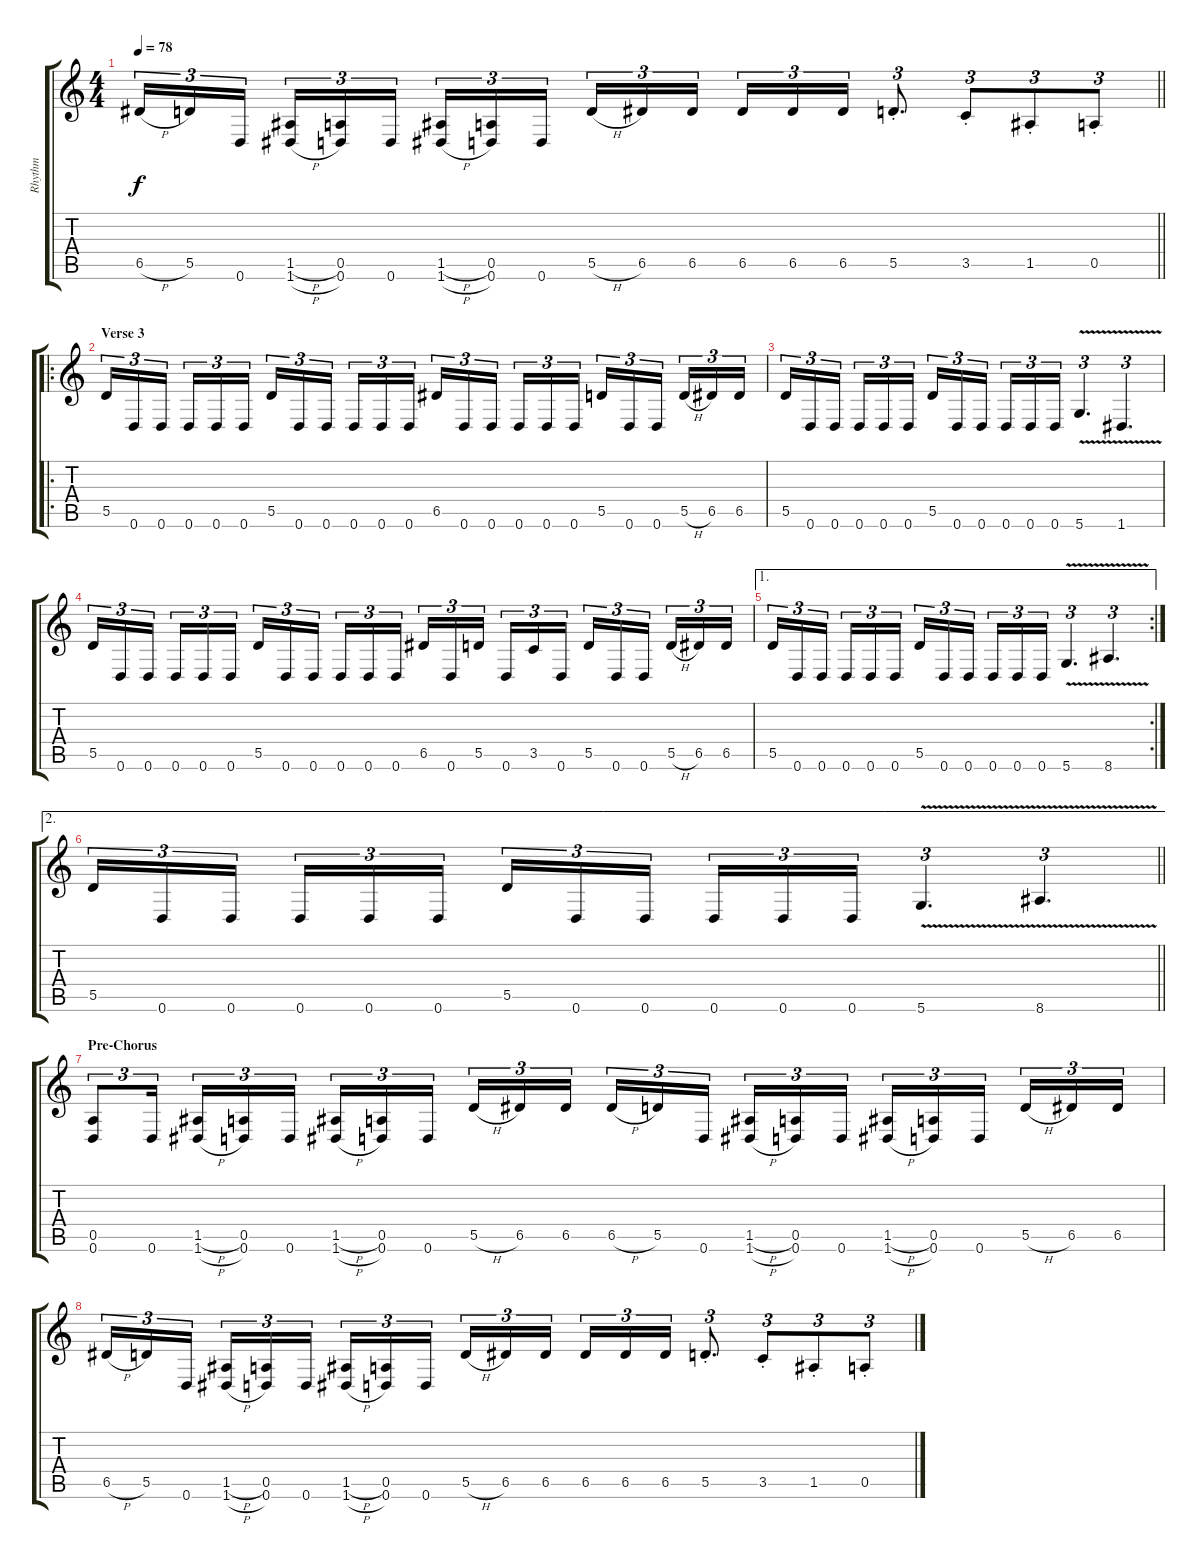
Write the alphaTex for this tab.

\track ("Rhythm" "Rhythm") {instrument distortionguitar}
\staff {score tabs}
\tuning (E4 B3 G3 D3 A2 D2) {hide}
\ts (4 4)
\tempo 78
\clef g2
\barLineRight lightlight
\ks c
6.5{h}.16{tu (3 2) dy f} 5.5.16{tu (3 2)} 0.6.16{tu (3 2) beam splitsecondary} (1.5{h} 1.6{h}).16{tu (3 2)} (0.5 0.6).16{tu (3 2)} 0.6.16{tu (3 2)} (1.5{h} 1.6{h}).16{tu (3 2)} (0.5 0.6).16{tu (3 2)} 0.6.16{tu (3 2) beam splitsecondary} 5.5{h}.16{tu (3 2)} 6.5.16{tu (3 2)} 6.5.16{tu (3 2)} 6.5.16{tu (3 2)} 6.5.16{tu (3 2)} 6.5.16{tu (3 2)} 5.5{st}.8{d tu (3 2)} 3.5{st}.8{tu (3 2)} 1.5{st}.8{tu (3 2)} 0.5{st}.8{tu (3 2)} |
\ro
\section ("" "Verse 3")
5.5.16{tu (3 2)} 0.6.16{tu (3 2)} 0.6.16{tu (3 2) beam splitsecondary} 0.6.16{tu (3 2)} 0.6.16{tu (3 2)} 0.6.16{tu (3 2)} 5.5.16{tu (3 2)} 0.6.16{tu (3 2)} 0.6.16{tu (3 2) beam splitsecondary} 0.6.16{tu (3 2)} 0.6.16{tu (3 2)} 0.6.16{tu (3 2)} 6.5.16{tu (3 2)} 0.6.16{tu (3 2)} 0.6.16{tu (3 2) beam splitsecondary} 0.6.16{tu (3 2)} 0.6.16{tu (3 2)} 0.6.16{tu (3 2)} 5.5.16{tu (3 2)} 0.6.16{tu (3 2)} 0.6.16{tu (3 2) beam splitsecondary} 5.5{h}.16{tu (3 2)} 6.5.16{tu (3 2)} 6.5.16{tu (3 2)} |
5.5.16{tu (3 2)} 0.6.16{tu (3 2)} 0.6.16{tu (3 2) beam splitsecondary} 0.6.16{tu (3 2)} 0.6.16{tu (3 2)} 0.6.16{tu (3 2)} 5.5.16{tu (3 2)} 0.6.16{tu (3 2)} 0.6.16{tu (3 2) beam splitsecondary} 0.6.16{tu (3 2)} 0.6.16{tu (3 2)} 0.6.16{tu (3 2)} 5.6{v}.4{d tu (3 2)} 1.6{v}.4{d tu (3 2)} |
5.5.16{tu (3 2)} 0.6.16{tu (3 2)} 0.6.16{tu (3 2) beam splitsecondary} 0.6.16{tu (3 2)} 0.6.16{tu (3 2)} 0.6.16{tu (3 2)} 5.5.16{tu (3 2)} 0.6.16{tu (3 2)} 0.6.16{tu (3 2) beam splitsecondary} 0.6.16{tu (3 2)} 0.6.16{tu (3 2)} 0.6.16{tu (3 2)} 6.5.16{tu (3 2)} 0.6.16{tu (3 2)} 5.5.16{tu (3 2) beam splitsecondary} 0.6.16{tu (3 2)} 3.5.16{tu (3 2)} 0.6.16{tu (3 2)} 5.5.16{tu (3 2)} 0.6.16{tu (3 2)} 0.6.16{tu (3 2) beam splitsecondary} 5.5{h}.16{tu (3 2)} 6.5.16{tu (3 2)} 6.5.16{tu (3 2)} |
\ae 1
\rc 2
5.5.16{tu (3 2)} 0.6.16{tu (3 2)} 0.6.16{tu (3 2) beam splitsecondary} 0.6.16{tu (3 2)} 0.6.16{tu (3 2)} 0.6.16{tu (3 2)} 5.5.16{tu (3 2)} 0.6.16{tu (3 2)} 0.6.16{tu (3 2) beam splitsecondary} 0.6.16{tu (3 2)} 0.6.16{tu (3 2)} 0.6.16{tu (3 2)} 5.6{v}.4{d tu (3 2)} 8.6{v}.4{d tu (3 2)} |
\ae 2
\barLineRight lightlight
5.5.16{tu (3 2)} 0.6.16{tu (3 2)} 0.6.16{tu (3 2) beam splitsecondary} 0.6.16{tu (3 2)} 0.6.16{tu (3 2)} 0.6.16{tu (3 2)} 5.5.16{tu (3 2)} 0.6.16{tu (3 2)} 0.6.16{tu (3 2) beam splitsecondary} 0.6.16{tu (3 2)} 0.6.16{tu (3 2)} 0.6.16{tu (3 2)} 5.6{v}.4{d tu (3 2)} 8.6{v}.4{d tu (3 2)} |
\section ("" "Pre-Chorus")
(0.5 0.6).8{tu (3 2)} 0.6.16{tu (3 2) beam splitsecondary} (1.5{h} 1.6{h}).16{tu (3 2)} (0.5 0.6).16{tu (3 2)} 0.6.16{tu (3 2)} (1.5{h} 1.6{h}).16{tu (3 2)} (0.5 0.6).16{tu (3 2)} 0.6.16{tu (3 2) beam splitsecondary} 5.5{h}.16{tu (3 2)} 6.5.16{tu (3 2)} 6.5.16{tu (3 2)} 6.5{h}.16{tu (3 2)} 5.5.16{tu (3 2)} 0.6.16{tu (3 2) beam splitsecondary} (1.5{h} 1.6{h}).16{tu (3 2)} (0.5 0.6).16{tu (3 2)} 0.6.16{tu (3 2)} (1.5{h} 1.6{h}).16{tu (3 2)} (0.5 0.6).16{tu (3 2)} 0.6.16{tu (3 2) beam splitsecondary} 5.5{h}.16{tu (3 2)} 6.5.16{tu (3 2)} 6.5.16{tu (3 2)} |
6.5{h}.16{tu (3 2)} 5.5.16{tu (3 2)} 0.6.16{tu (3 2) beam splitsecondary} (1.5{h} 1.6{h}).16{tu (3 2)} (0.5 0.6).16{tu (3 2)} 0.6.16{tu (3 2)} (1.5{h} 1.6{h}).16{tu (3 2)} (0.5 0.6).16{tu (3 2)} 0.6.16{tu (3 2) beam splitsecondary} 5.5{h}.16{tu (3 2)} 6.5.16{tu (3 2)} 6.5.16{tu (3 2)} 6.5.16{tu (3 2)} 6.5.16{tu (3 2)} 6.5.16{tu (3 2)} 5.5{st}.8{d tu (3 2)} 3.5{st}.8{tu (3 2)} 1.5{st}.8{tu (3 2)} 0.5{st}.8{tu (3 2)}
